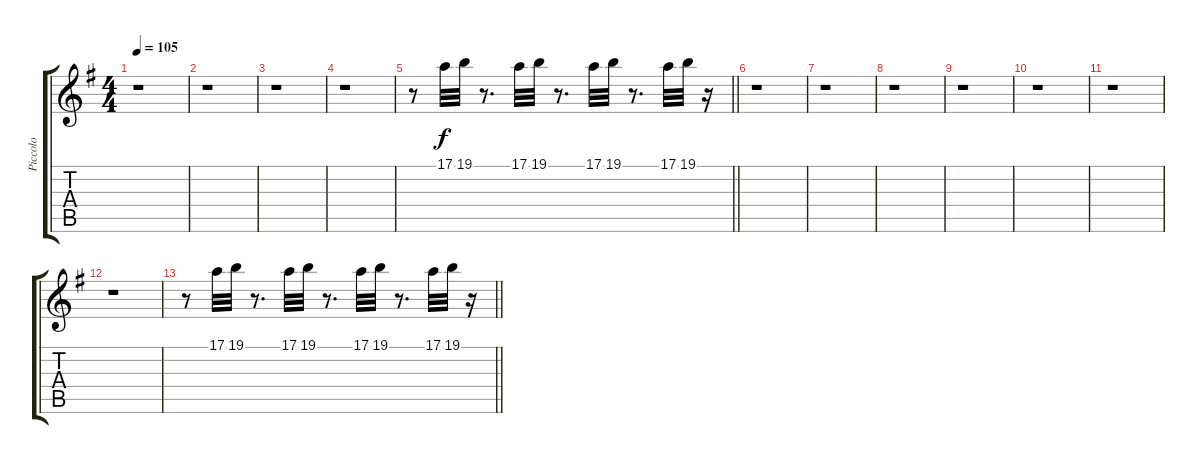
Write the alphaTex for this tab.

\track ("Piccolo" "Piccolo") {instrument piccolo}
\staff {score tabs}
\tuning (E4 B3 G3 D3 A2 E2) {hide}
\ts (4 4)
\tempo 105
\clef g2
\ks g
r.1{dy f} |
r.1 |
r.1 |
r.1 |
\barLineRight lightlight
r.8 17.1.32 19.1.32 r.8{d} 17.1.32 19.1.32 r.8{d} 17.1.32 19.1.32 r.8{d} 17.1.32 19.1.32 r.16 |
r.1 |
r.1 |
r.1 |
r.1 |
r.1{volume 0} |
r.1 |
r.1 |
\barLineRight lightlight
r.8 17.1.32 19.1.32 r.8{d} 17.1.32 19.1.32 r.8{d} 17.1.32 19.1.32 r.8{d} 17.1.32 19.1.32 r.16
